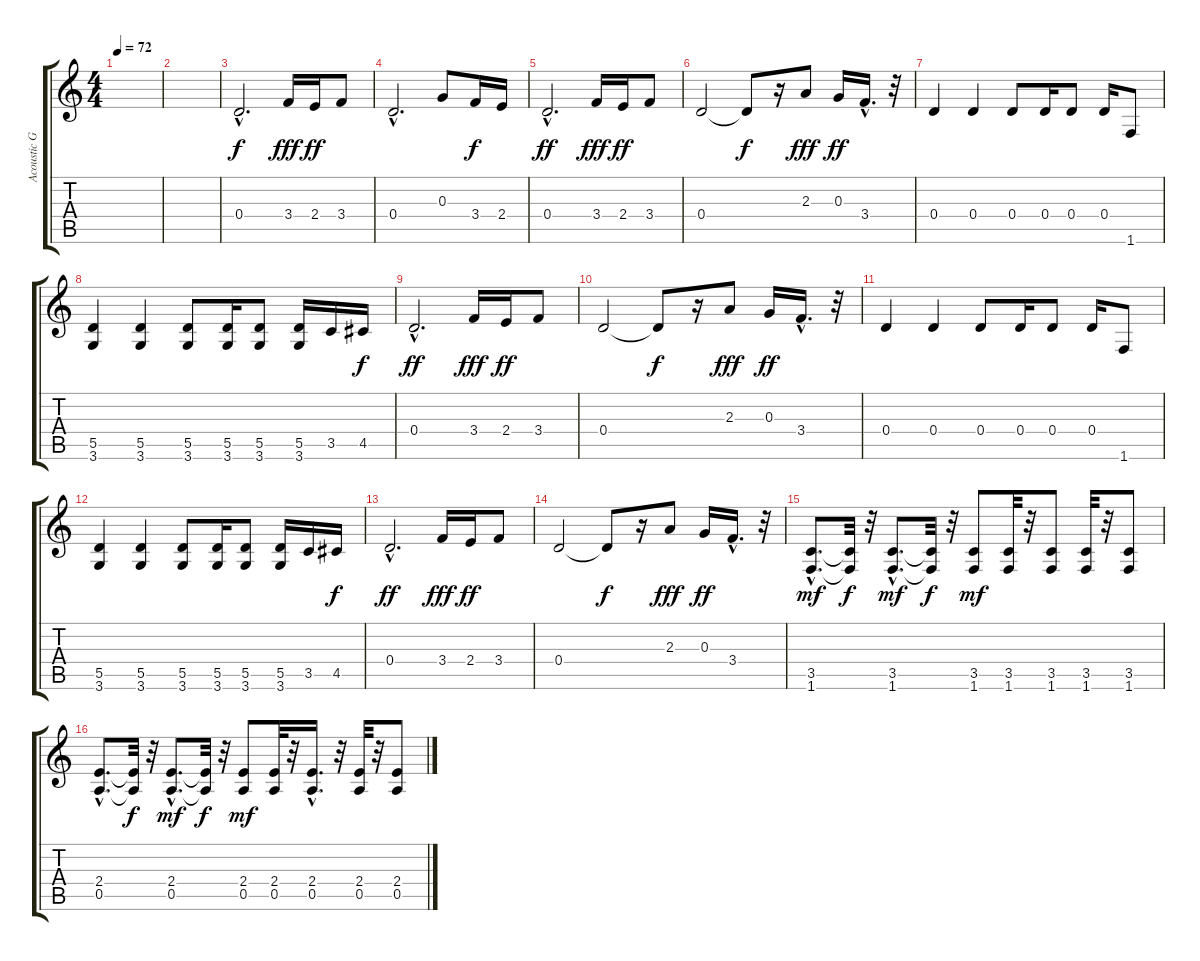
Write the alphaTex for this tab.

\track ("Acoustic Guitar 3" "Acoustic G") {instrument electricguitarjazz}
\staff {score tabs}
\tuning (E4 B3 G3 D3 A2 E2) {hide}
\ts (4 4)
\tempo 72
\clef g2
\ks c
|
|
0.4{hac}.2{d} 3.4.16{dy fff} 2.4.16{dy ff} 3.4.8 |
0.4{hac}.2{d} 0.3.8 3.4.16{dy f} 2.4.16 |
0.4{hac}.2{d dy ff} 3.4.16{dy fff} 2.4.16{dy ff} 3.4.8 |
0.4.2 0.4{t}.8{dy f} r.16 2.3.8{dy fff} 0.3.16{dy ff} 3.4{hac}.16{d} r.32 |
0.4.4 0.4.4 0.4.8 0.4.16 0.4.8 0.4.16 1.6.8 |
(5.5 3.6).4 (5.5 3.6).4 (5.5 3.6).8 (5.5 3.6).16 (5.5 3.6).8 (5.5 3.6).16 3.5.16 4.5.16{dy f} |
0.4{hac}.2{d dy ff} 3.4.16{dy fff} 2.4.16{dy ff} 3.4.8 |
0.4.2 0.4{t}.8{dy f} r.16 2.3.8{dy fff} 0.3.16{dy ff} 3.4{hac}.16{d} r.32 |
0.4.4 0.4.4 0.4.8 0.4.16 0.4.8 0.4.16 1.6.8 |
(5.5 3.6).4 (5.5 3.6).4 (5.5 3.6).8 (5.5 3.6).16 (5.5 3.6).8 (5.5 3.6).16 3.5.16 4.5.16{dy f} |
0.4{hac}.2{d dy ff} 3.4.16{dy fff} 2.4.16{dy ff} 3.4.8 |
0.4.2 0.4{t}.8{dy f} r.16 2.3.8{dy fff} 0.3.16{dy ff} 3.4{hac}.16{d} r.32 |
(3.5{hac} 1.6{hac}).8{d dy mf} (3.5{t} 1.6{t}).32{dy f} r.32 (3.5{hac} 1.6{hac}).8{d dy mf} (3.5{t} 1.6{t}).32{dy f} r.32 (3.5 1.6).8{dy mf} (3.5 1.6).32 r.32 (3.5 1.6).8 (3.5 1.6).32 r.32 (3.5 1.6).8 |
(2.4{hac} 0.5{hac}).8{d} (2.4{t} 0.5{t}).32{dy f} r.32 (2.4{hac} 0.5{hac}).8{d dy mf} (2.4{t} 0.5{t}).32{dy f} r.32 (2.4 0.5).8{dy mf} (2.4 0.5).32 r.32 (2.4{hac} 0.5{hac}).16{d} r.32 (2.4 0.5).32 r.32 (2.4 0.5).8
